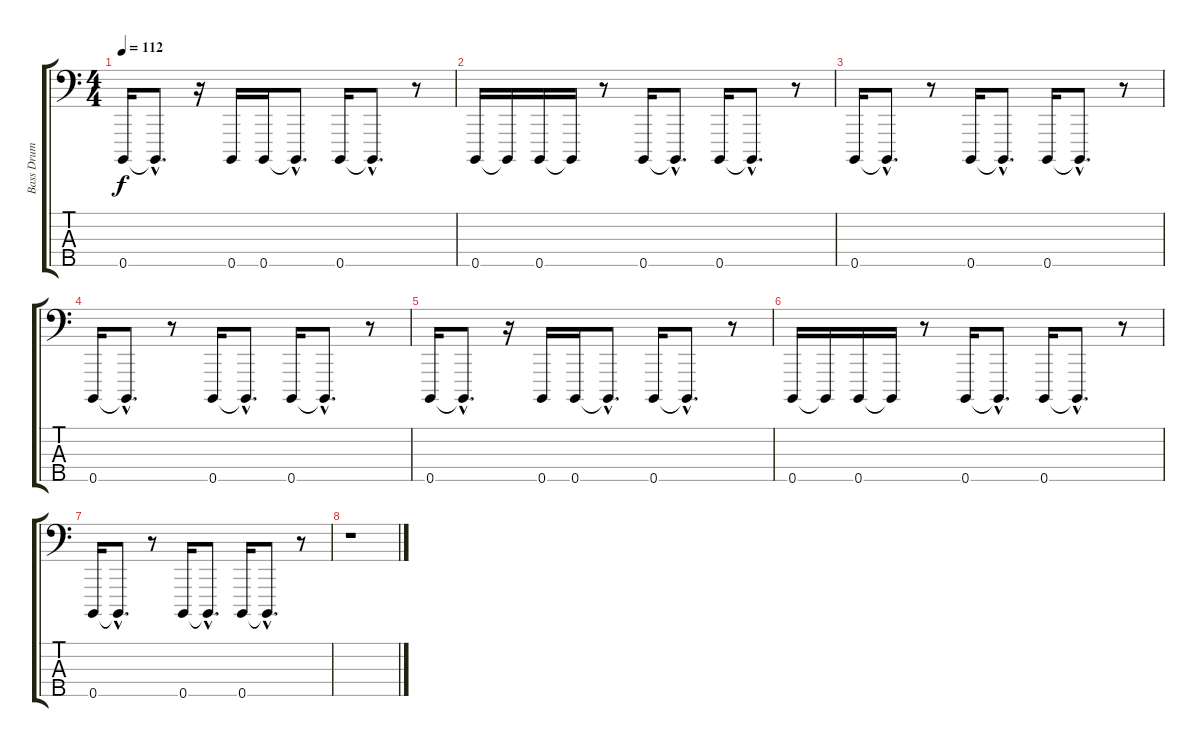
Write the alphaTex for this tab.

\track ("Bass Drum" "Bass Drum") {instrument timpani}
\staff {score tabs}
\tuning (G2 D2 A1 E1 B0) {hide}
\ts (4 4)
\tempo 112
\clef f4
\ks c
0.5.16{dy f volume 9} 0.5{hac t}.8{d volume 0} r.16 0.5.16{volume 9} 0.5.16{volume 9} 0.5{hac t}.8{d volume 0} 0.5.16{volume 9} 0.5{hac t}.8{d volume 0} r.8 |
0.5.16{volume 9} 0.5{t}.16{volume 0} 0.5.16{volume 9} 0.5{t}.16{volume 0} r.8 0.5.16{volume 9} 0.5{hac t}.8{d volume 0} 0.5.16{volume 9} 0.5{hac t}.8{d volume 0} r.8 |
0.5.16{volume 9} 0.5{hac t}.8{d volume 0} r.8 0.5.16{volume 9} 0.5{hac t}.8{d volume 0} 0.5.16{volume 9} 0.5{hac t}.8{d volume 0} r.8 |
0.5.16{volume 9} 0.5{hac t}.8{d volume 0} r.8 0.5.16{volume 9} 0.5{hac t}.8{d volume 0} 0.5.16{volume 9} 0.5{hac t}.8{d volume 0} r.8 |
0.5.16{volume 9} 0.5{hac t}.8{d volume 0} r.16 0.5.16{volume 9} 0.5.16{volume 9} 0.5{hac t}.8{d volume 0} 0.5.16{volume 9} 0.5{hac t}.8{d volume 0} r.8 |
0.5.16{volume 9} 0.5{t}.16{volume 0} 0.5.16{volume 9} 0.5{t}.16{volume 0} r.8 0.5.16{volume 9} 0.5{hac t}.8{d volume 0} 0.5.16{volume 9} 0.5{hac t}.8{d volume 0} r.8 |
0.5.16{volume 9} 0.5{hac t}.8{d volume 0} r.8 0.5.16{volume 9} 0.5{hac t}.8{d volume 0} 0.5.16{volume 9} 0.5{hac t}.8{d volume 0} r.8 |
r.1
